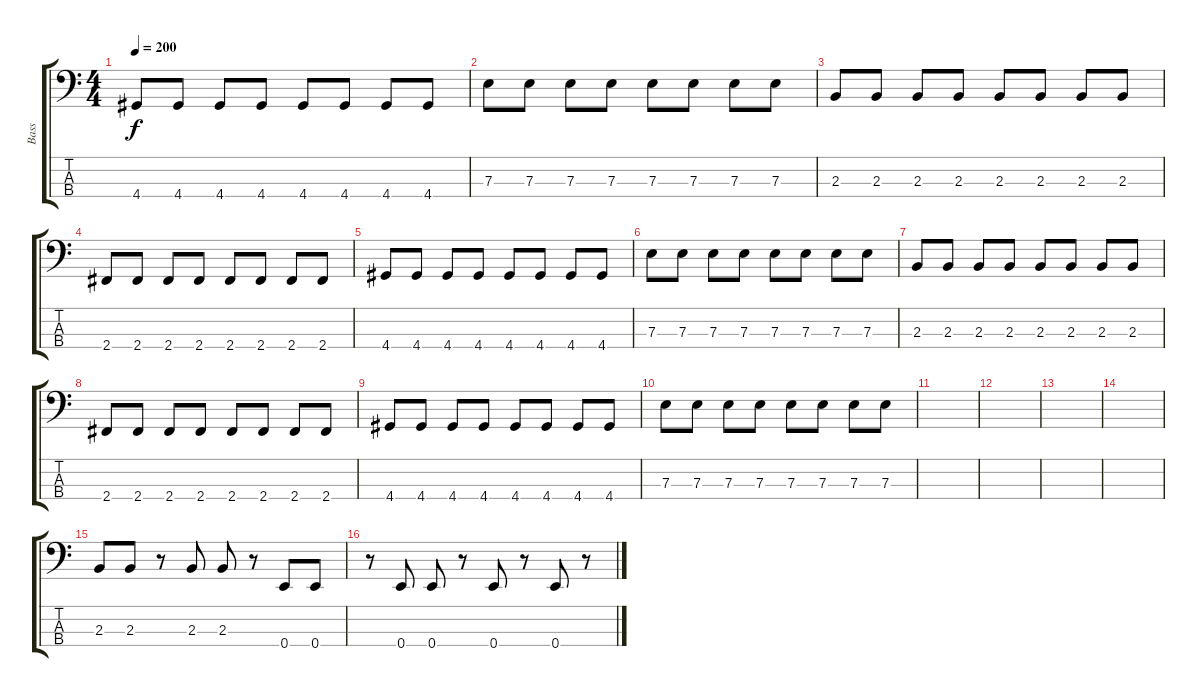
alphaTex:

\track ("Bass" "Bass") {instrument electricbasspick}
\staff {score tabs}
\tuning (G2 D2 A1 E1) {hide}
\ts (4 4)
\tempo 200
\clef f4
\ks c
4.4.8{dy f} 4.4.8 4.4.8 4.4.8 4.4.8 4.4.8 4.4.8 4.4.8 |
7.3.8 7.3.8 7.3.8 7.3.8 7.3.8 7.3.8 7.3.8 7.3.8 |
2.3.8 2.3.8 2.3.8 2.3.8 2.3.8 2.3.8 2.3.8 2.3.8 |
2.4.8 2.4.8 2.4.8 2.4.8 2.4.8 2.4.8 2.4.8 2.4.8 |
4.4.8 4.4.8 4.4.8 4.4.8 4.4.8 4.4.8 4.4.8 4.4.8 |
7.3.8 7.3.8 7.3.8 7.3.8 7.3.8 7.3.8 7.3.8 7.3.8 |
2.3.8 2.3.8 2.3.8 2.3.8 2.3.8 2.3.8 2.3.8 2.3.8 |
2.4.8 2.4.8 2.4.8 2.4.8 2.4.8 2.4.8 2.4.8 2.4.8 |
4.4.8 4.4.8 4.4.8 4.4.8 4.4.8 4.4.8 4.4.8 4.4.8 |
7.3.8 7.3.8 7.3.8 7.3.8 7.3.8 7.3.8 7.3.8 7.3.8 |
|
|
|
|
2.3.8 2.3.8 r.8 2.3.8 2.3.8 r.8 0.4.8 0.4.8 |
r.8 0.4.8 0.4.8 r.8 0.4.8 r.8 0.4.8 r.8
